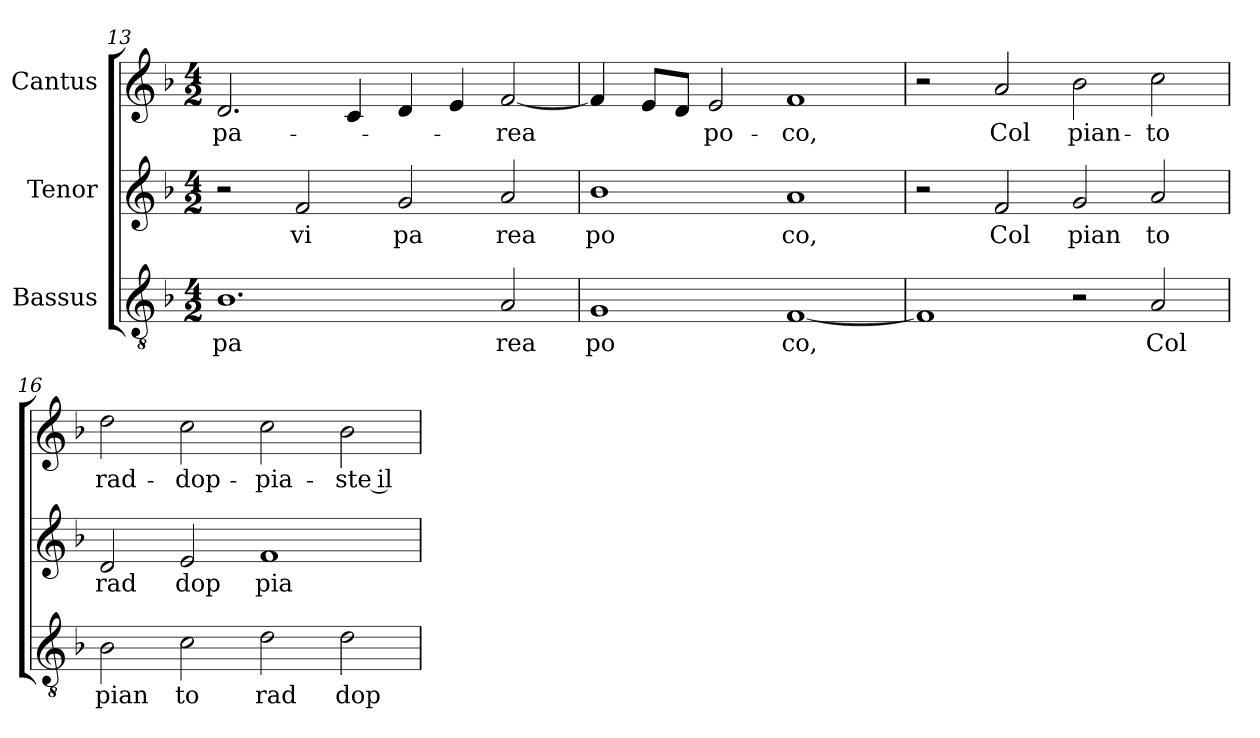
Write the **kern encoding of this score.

**kern	**text	**kern	**text	**kern	**text
*part3	*part3	*part2	*part2	*part1	*part1
*staff3	*staff3	*staff2	*staff2	*staff1	*staff1
*I"Bassus	*	*I"Tenor	*	*I"Cantus	*
*clefGv2	*	*clefG2	*	*clefG2	*
*k[b-]	*	*k[b-]	*	*k[b-]	*
*F:	*	*F:	*	*F:	*
*M4/2	*	*M4/2	*	*M4/2	*
=13	=13	=13	=13	=13	=13
!	!LO:LY:b:cj	!	!	!	!LO:LY:b:cj
1.B-	pa	2r	.	2.d/	pa-
!	!	!	!LO:LY:b:cj	!	!
.	.	2f/	vi	.	.
.	.	.	.	4c/	.
!	!	!	!LO:LY:b:cj	!	!
.	.	2g/	pa	4d/	.
.	.	.	.	4e/	.
!	!LO:LY:b:cj	!	!LO:LY:b:cj	!	!LO:LY:b
2A/	rea	2a/	rea	[<2f/	-rea
=14	=14	=14	=14	=14	=14
!	!LO:LY:b:cj	!	!LO:LY:b:cj	!	!
1G	po	1b-	po	4f/]	.
.	.	.	.	8e/L	.
.	.	.	.	8d/J	.
!	!	!	!	!	!LO:LY:b:cj
.	.	.	.	2e/	po-
!	!LO:LY:b:cj	!	!LO:LY:b:cj	!	!LO:LY:b:cj
[<1F	co,	1a	co,	1f	-co,
=15	=15	=15	=15	=15	=15
1F]	.	2r	.	2r	.
!	!	!	!LO:LY:b:cj	!	!LO:LY:b:cj
.	.	2f/	Col	2a/	Col
!	!	!	!LO:LY:b:cj	!	!LO:LY:b:cj
2r	.	2g/	pian	2b-\	pian-
!	!LO:LY:b:cj	!	!LO:LY:b:cj	!	!LO:LY:b:cj
2A/	Col	2a/	to	2cc\	-to
=16	=16	=16	=16	=16	=16
!	!LO:LY:b:cj	!	!LO:LY:b:cj	!	!LO:LY:b:cj
2B-\	pian	2d/	rad	2dd\	rad-
!	!LO:LY:b:cj	!	!LO:LY:b:cj	!	!LO:LY:b:cj
2c\	to	2e/	dop	2cc\	-dop-
!	!LO:LY:b:cj	!	!LO:LY:b:cj	!	!LO:LY:b:cj
2d\	rad	1f	pia	2cc\	-pia-
!	!LO:LY:b:cj	!	!	!	!LO:LY:b:rj
2d\	dop	.	.	2b-\	-ste il
=	=	=	=	=	=
*-	*-	*-	*-	*-	*-
